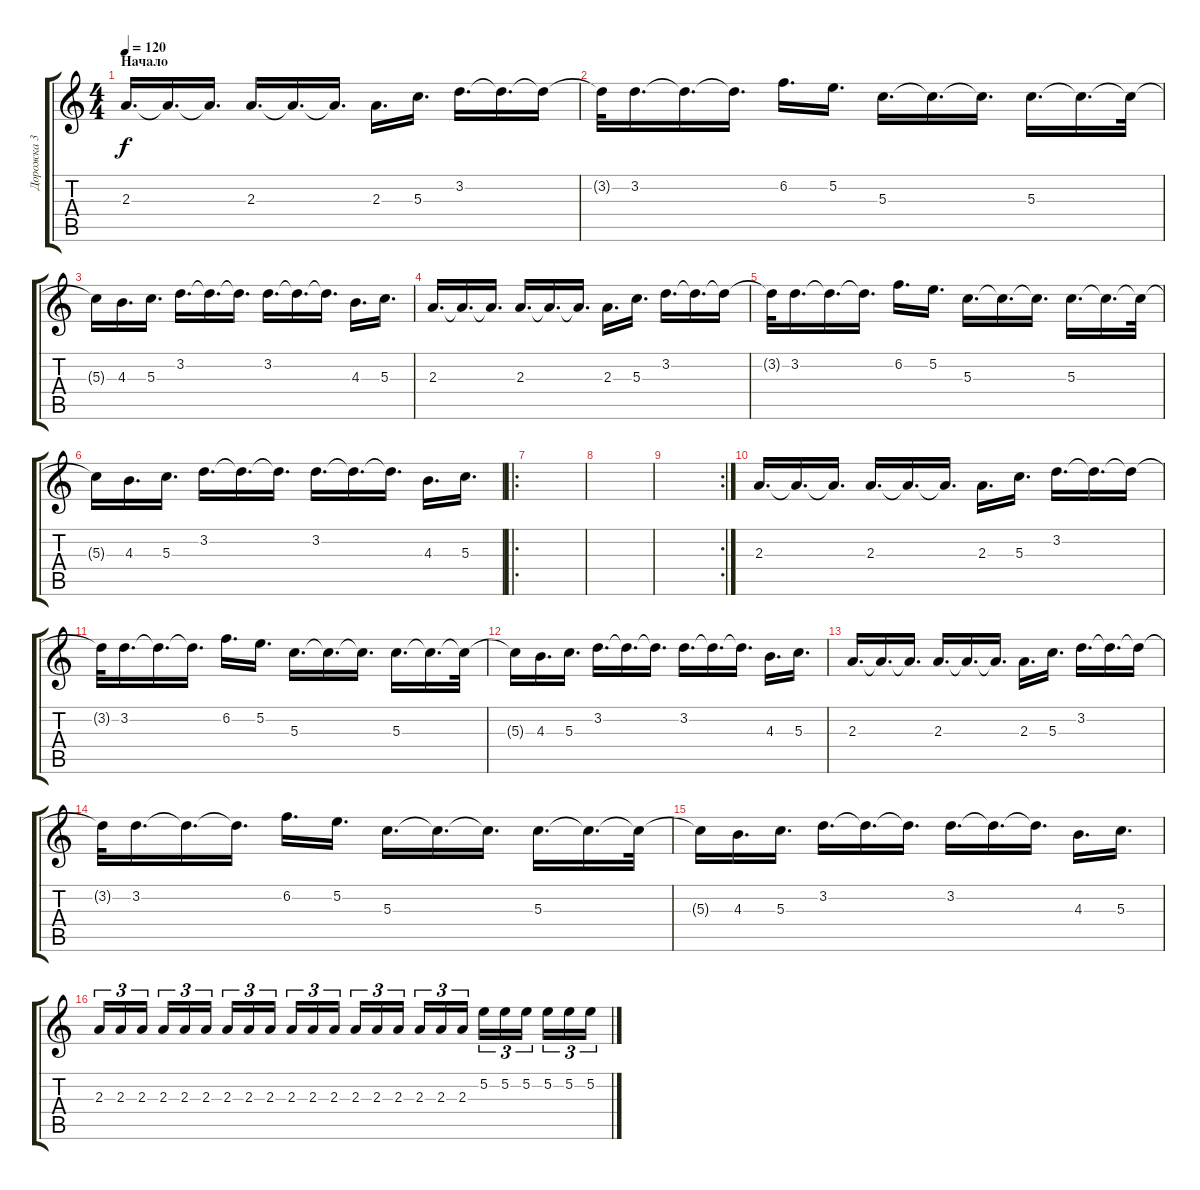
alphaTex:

\track ("Дорожка 3" "Дорожка 3") {instrument overdrivenguitar}
\staff {score tabs}
\tuning (E4 B3 G3 D3 A2 E2) {hide}
\ts (4 4)
\section ("" "Начало")
\tempo 120
\clef g2
\ks c
2.3.16{d dy f} 2.3{t}.16{d} 2.3{t}.16{d} 2.3.16{d} 2.3{t}.16{d} 2.3{t}.16{d} 2.3.16{d} 5.3.16{d} 3.2.16{d} 3.2{t}.16{d} 3.2{t}.16 |
3.2{t}.32 3.2.16{d} 3.2{t}.16{d} 3.2{t}.16{d} 6.2.16{d} 5.2.16{d} 5.3.16{d} 5.3{t}.16{d} 5.3{t}.16{d} 5.3.16{d} 5.3{t}.16{d} 5.3{t}.32 |
5.3{t}.16 4.3.16{d} 5.3.16{d} 3.2.16{d} 3.2{t}.16{d} 3.2{t}.16{d} 3.2.16{d} 3.2{t}.16{d} 3.2{t}.16{d} 4.3.16{d} 5.3.16{d} |
2.3.16{d} 2.3{t}.16{d} 2.3{t}.16{d} 2.3.16{d} 2.3{t}.16{d} 2.3{t}.16{d} 2.3.16{d} 5.3.16{d} 3.2.16{d} 3.2{t}.16{d} 3.2{t}.16 |
3.2{t}.32 3.2.16{d} 3.2{t}.16{d} 3.2{t}.16{d} 6.2.16{d} 5.2.16{d} 5.3.16{d} 5.3{t}.16{d} 5.3{t}.16{d} 5.3.16{d} 5.3{t}.16{d} 5.3{t}.32 |
5.3{t}.16 4.3.16{d} 5.3.16{d} 3.2.16{d} 3.2{t}.16{d} 3.2{t}.16{d} 3.2.16{d} 3.2{t}.16{d} 3.2{t}.16{d} 4.3.16{d} 5.3.16{d} |
\ro
|
|
\rc 2
|
2.3.16{d} 2.3{t}.16{d} 2.3{t}.16{d} 2.3.16{d} 2.3{t}.16{d} 2.3{t}.16{d} 2.3.16{d} 5.3.16{d} 3.2.16{d} 3.2{t}.16{d} 3.2{t}.16 |
3.2{t}.32 3.2.16{d} 3.2{t}.16{d} 3.2{t}.16{d} 6.2.16{d} 5.2.16{d} 5.3.16{d} 5.3{t}.16{d} 5.3{t}.16{d} 5.3.16{d} 5.3{t}.16{d} 5.3{t}.32 |
5.3{t}.16 4.3.16{d} 5.3.16{d} 3.2.16{d} 3.2{t}.16{d} 3.2{t}.16{d} 3.2.16{d} 3.2{t}.16{d} 3.2{t}.16{d} 4.3.16{d} 5.3.16{d} |
2.3.16{d} 2.3{t}.16{d} 2.3{t}.16{d} 2.3.16{d} 2.3{t}.16{d} 2.3{t}.16{d} 2.3.16{d} 5.3.16{d} 3.2.16{d} 3.2{t}.16{d} 3.2{t}.16 |
3.2{t}.32 3.2.16{d} 3.2{t}.16{d} 3.2{t}.16{d} 6.2.16{d} 5.2.16{d} 5.3.16{d} 5.3{t}.16{d} 5.3{t}.16{d} 5.3.16{d} 5.3{t}.16{d} 5.3{t}.32 |
5.3{t}.16 4.3.16{d} 5.3.16{d} 3.2.16{d} 3.2{t}.16{d} 3.2{t}.16{d} 3.2.16{d} 3.2{t}.16{d} 3.2{t}.16{d} 4.3.16{d} 5.3.16{d} |
2.3.16{tu (3 2)} 2.3.16{tu (3 2)} 2.3.16{tu (3 2) beam splitsecondary} 2.3.16{tu (3 2)} 2.3.16{tu (3 2)} 2.3.16{tu (3 2)} 2.3.16{tu (3 2)} 2.3.16{tu (3 2)} 2.3.16{tu (3 2) beam splitsecondary} 2.3.16{tu (3 2)} 2.3.16{tu (3 2)} 2.3.16{tu (3 2)} 2.3.16{tu (3 2)} 2.3.16{tu (3 2)} 2.3.16{tu (3 2) beam splitsecondary} 2.3.16{tu (3 2)} 2.3.16{tu (3 2)} 2.3.16{tu (3 2)} 5.2.16{tu (3 2)} 5.2.16{tu (3 2)} 5.2.16{tu (3 2) beam splitsecondary} 5.2.16{tu (3 2)} 5.2.16{tu (3 2)} 5.2.16{tu (3 2)}
